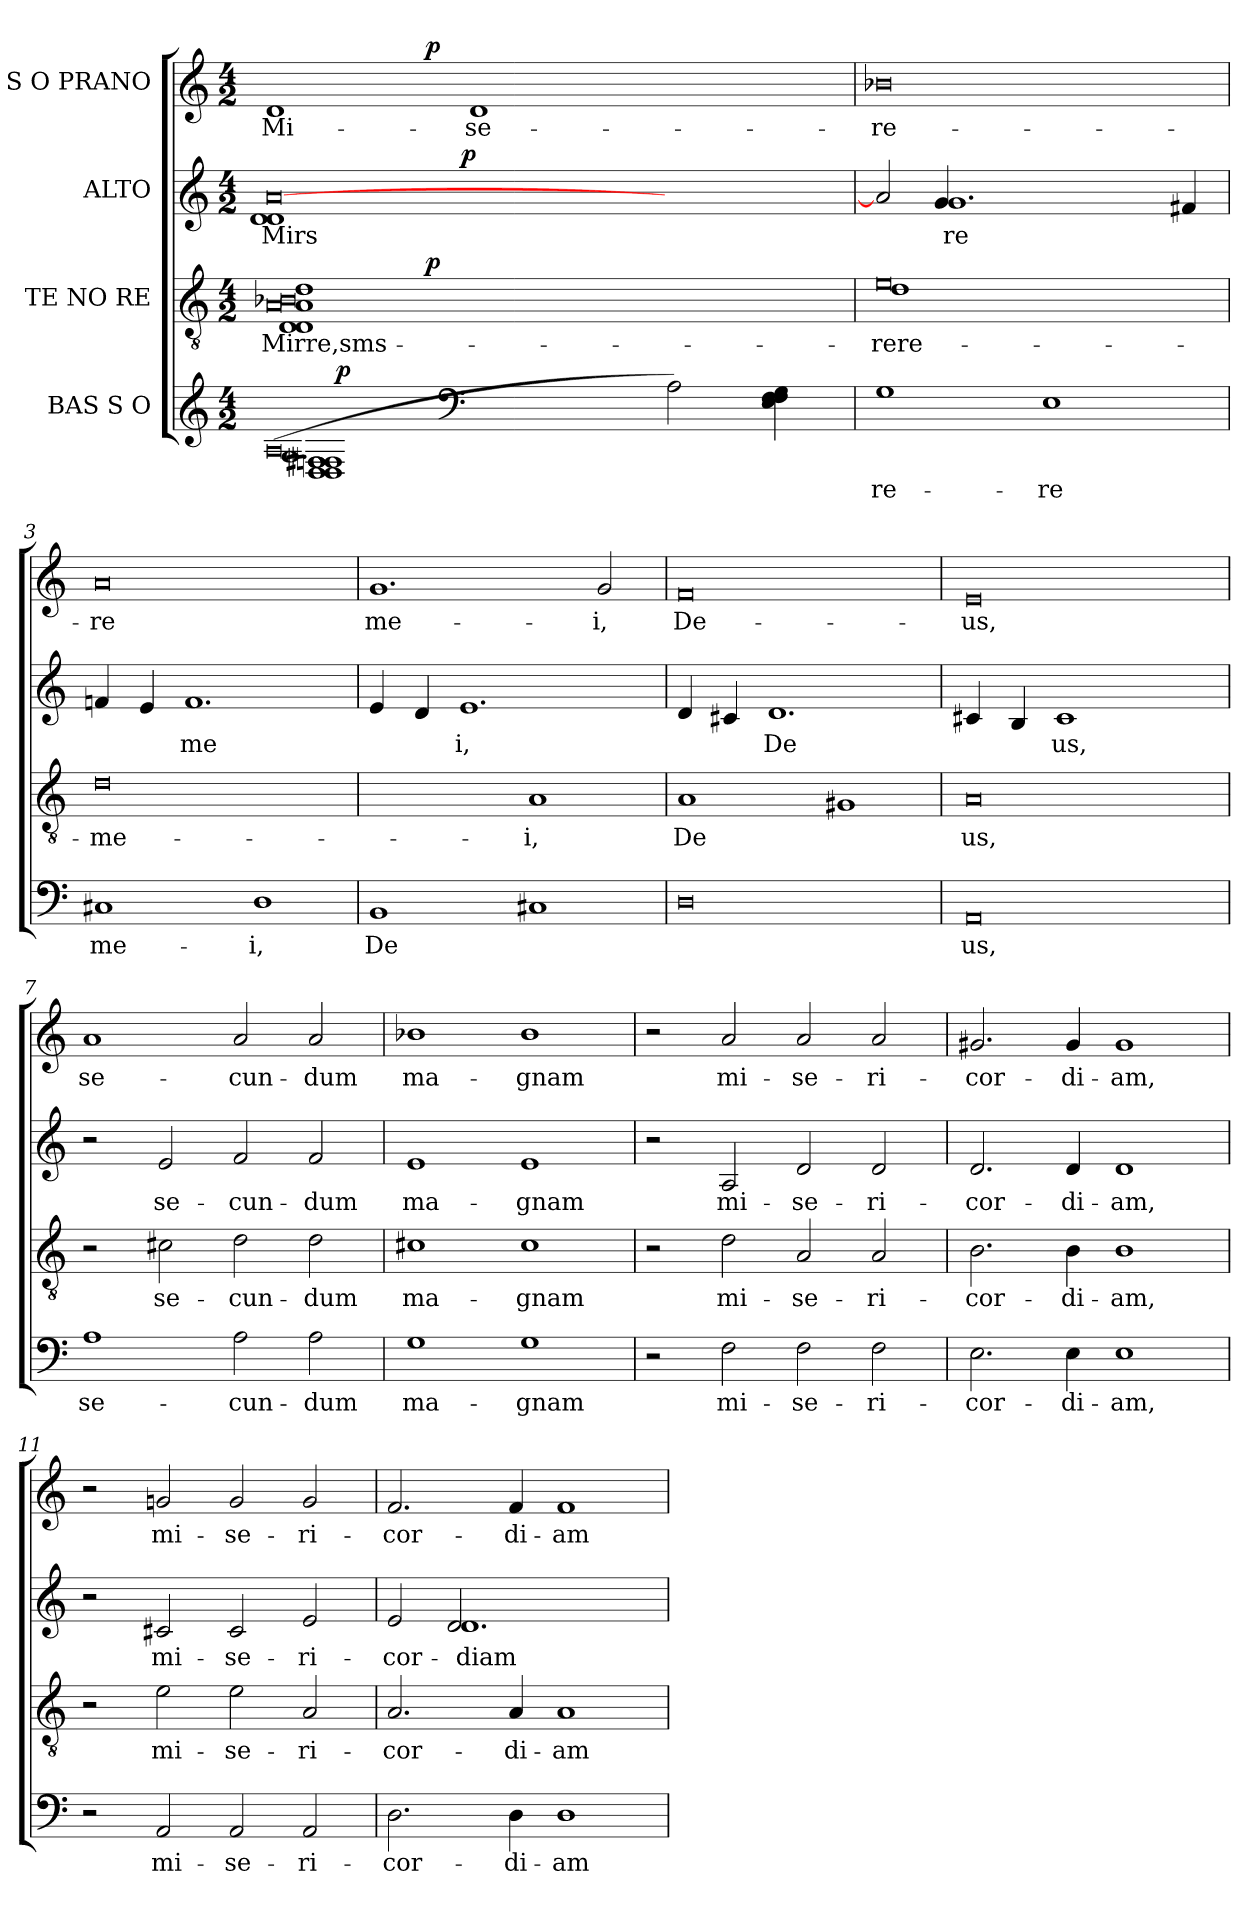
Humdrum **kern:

**kern	**text	**dynam	**kern	**text	**dynam	**kern	**text	**dynam	**kern	**text	**dynam
*part4	*part4	*part4	*part3	*part3	*part3	*part2	*part2	*part2	*part1	*part1	*part1
*staff4	*staff4	*staff4	*staff3	*staff3	*staff3	*staff2	*staff2	*staff2	*staff1	*staff1	*staff1
*I"BAS S O	*	*	*I"TE NO RE	*	*	*I"ALTO	*	*	*I"S O PRANO	*	*
!!LO:PB:g=z
*stria5	*	*	*stria5	*	*	*stria5	*	*	*stria5	*	*
*	*	*	*clefGv2	*	*	*clefG2	*	*	*clefG2	*	*
*k[]	*	*	*k[]	*	*	*k[]	*	*	*k[]	*	*
*C:	*	*	*C:	*	*	*C:	*	*	*C:	*	*
*M4/2	*	*	*M4/2	*	*	*M4/2	*	*	*M4/2	*	*
=1	=1	=1	=1	=1	=1	=1	=1	=1	=1	=1	=1
*^	*	*	*	*	*	*	*	*	*	*	*
!	!	!	!	!	!	!	!	!	!	!LO:TX:b:t=.	!	!
!	!	!	!	!	!	!	!	!	!	!LO:TX:b:t=.	!	!
!	!	!	!	!	!	!	!	!	!	!LO:TX:b:t=.	!	!
!	!	!	!	!	!	!	!	!	!	!LO:TX:b:t=.	!	!
!	!	!	!	!	!	!	!LO:TX:b:t=.	!	!	!	!	!
!	!	!	!	!	!	!	!LO:TX:b:t=.	!	!	!	!	!
!	!	!	!	!	!	!	!LO:TX:b:t=.	!	!	!	!	!
!	!	!	!	!LO:TX:b:t=.	!	!	!	!	!	!	!	!
!LO:N:vis=1	!LO:N:vis=1	!	!	!LO:N:vis=1	!LO:LY:b:cj	!	!LO:N:vis=1	!LO:LY:b:cj	!	!	!LO:LY:b:cj	!
*^	*	*	*	*^	*	*	*^	*	*	*^	*	*
*	*	*^	*	*	*	*^	*	*	*	*^	*	*	*	*	*	*
(>0A	1.G	1F#X 1F# 1F 1D 1D	4...ryy	.	.	0B-X 0A	1A 1D 1D 1d	2ryy	Mirre,sms-	.	[<0a	1d 1d	2ryy	Mirs-	.	1d	2ryy	Mi-	.
!	!	!	!	!	!LO:DY:a	!	!	!	!	!	!	!	!	!	!	!	!	!	!
.	.	.	1ryy	.	p	.	.	.	.	.	.	.	.	.	.	.	.	.	.
.	.	.	.	.	.	.	.	4ryy	.	.	.	.	4ryy	.	.	.	4ryy	.	.
.	.	.	.	.	.	.	.	16ryy	.	.	.	.	8...ryy	.	.	.	16ryy	.	.
.	.	.	.	.	.	.	.	64ryy	.	.	.	.	.	.	.	.	64ryy	.	.
!	!	!	!	!	!	!	!	!	!	!LO:DY:a	!	!	!	!	!	!	!	!	!LO:DY:a
.	.	.	.	.	.	.	.	1ryy	.	p	.	.	.	.	.	.	1ryy	.	p
!	!	!	!	!	!	!	!	!	!	!	!	!	!	!	!LO:DY:a	!	!	!	!
.	.	.	.	.	.	.	.	.	.	.	.	.	1ryy	.	p	.	.	.	.
*clefF4	*	*	*	*	*	*	*	*	*	*	*	*	*	*	*	*	*	*	*
!	!	!	!	!	!	!	!	!	!	!	!	!	!	!	!	!	!	!LO:LY:b:cj	!
.	.	1..ryy	.	.	.	.	2.ryy	.	.	.	.	2.ryy	.	.	.	1d	.	-se-	.
.	.	.	1ryy	.	.	.	.	.	.	.	.	.	.	.	.	.	.	.	.
.	1ryy	.	.	.	.	.	.	.	.	.	.	.	.	.	.	.	.	.	.
.	.	.	.	.	.	.	1ryy	.	.	.	.	1ryy	.	.	.	.	.	.	.
.	.	.	.	.	.	.	.	2ryy	.	.	.	.	.	.	.	.	2ryy	.	.
.	.	.	.	.	.	.	.	.	.	.	.	.	2ryy	.	.	.	.	.	.
2A\)	.	.	.	.	.	2.ryy	.	.	.	.	2.ryy	.	.	.	.	2.ryy	.	.	.
.	.	.	.	.	.	.	.	4ryy	.	.	.	.	.	.	.	.	4ryy	.	.
.	.	.	4ryy	.	.	.	.	.	.	.	.	.	.	.	.	.	.	.	.
.	.	.	.	.	.	.	.	.	.	.	.	.	4ryy	.	.	.	.	.	.
!	!	!	!	!LO:LY:b:cj	!	!	!	!	!	!	!	!	!	!	!	!	!	!	!
4G\ 4F\ 4F\ 4E\	4ryy	.	.	.	.	.	.	.	.	.	.	.	.	.	.	.	.	.	.
.	.	.	.	.	.	.	.	8ryy	.	.	.	.	.	.	.	.	8ryy	.	.
.	.	.	.	.	.	.	.	32.ryy	.	.	.	.	.	.	.	.	32.ryy	.	.
.	.	.	32ryy	.	.	.	.	.	.	.	.	.	.	.	.	.	.	.	.
.	.	.	.	.	.	.	.	.	.	.	.	.	64ryy	.	.	.	.	.	.
!!LO:LB:g=z
=2	=2	=2	=2	=2	=2	=2	=2	=2	=2	=2	=2	=2	=2	=2	=2	=2	=2	=2	=2
!	!	!	!	!LO:LY:b:cj	!	!	!	!	!LO:LY:b:cj	!	!	!	!	!LO:LY:b:cj	!	!	!	!LO:LY:b:cj	!
*v	*v	*v	*v	*	*	*	*	*	*	*	*	*v	*v	*	*	*v	*v	*	*
*	*	*	*	*v	*v	*	*	*	*	*	*	*	*	*
1G	re-	.	0e	1d	-rere-	.	2a/]	2ryy	--	.	0b-X	-re-	.
!	!	!	!	!	!	!	!	!	!LO:LY:b:cj	!	!	!	!
.	.	.	.	.	.	.	1.g	4g/	-re	.	.	.	.
.	.	.	.	.	.	.	.	1.ryy	.	.	.	.	.
!	!LO:LY:b:cj	!	!	!	!	!	!	!	!	!	!	!	!
1E	-re	.	.	4ryy	.	.	.	.	.	.	.	.	.
.	.	.	.	1ryy	.	.	.	.	.	.	.	.	.
!	!	!	!	!	!	!	!	!	!LO:LY:b:cj	!	!	!	!
4ryy	.	.	4ryy	.	.	.	4f#X/	.	.	.	4ryy	.	.
*	*	*	*v	*v	*	*	*	*	*	*	*	*	*
*	*	*	*	*	*	*v	*v	*	*	*	*	*
=3	=3	=3	=3	=3	=3	=3	=3	=3	=3	=3	=3
!	!LO:LY:b:cj	!	!	!LO:LY:b:cj	!	!	!LO:LY:b:cj	!	!	!LO:LY:b:cj	!
1C#X	me-	.	0d	-me-	.	4fn/	.	.	0a	-re	.
!	!	!	!	!	!	!	!LO:LY:b:cj	!	!	!	!
.	.	.	.	.	.	4e/	.	.	.	.	.
!	!	!	!	!	!	!	!LO:LY:b:cj	!	!	!	!
.	.	.	.	.	.	1.f	me-	.	.	.	.
!	!LO:LY:b:cj	!	!	!	!	!	!	!	!	!	!
1D	-i,	.	.	.	.	.	.	.	.	.	.
=4	=4	=4	=4	=4	=4	=4	=4	=4	=4	=4	=4
!	!LO:LY:b:cj	!	!	!	!	!	!LO:LY:b:cj	!	!	!LO:LY:b:cj	!
1BB	De-	.	1ryy	.	.	4e/	--	.	1.g	me-	.
!	!	!	!	!	!	!	!LO:LY:b:cj	!	!	!	!
.	.	.	.	.	.	4d/	--	.	.	.	.
!	!	!	!	!	!	!	!LO:LY:b:cj	!	!	!	!
.	.	.	.	.	.	1.e	-i,	.	.	.	.
!	!LO:LY:b:cj	!	!	!LO:LY:b:cj	!	!	!	!	!	!	!
1C#X	--	.	1A	-i,	.	.	.	.	.	.	.
!	!	!	!	!	!	!	!	!	!	!LO:LY:b:cj	!
.	.	.	.	.	.	.	.	.	2g/	-i,	.
=5	=5	=5	=5	=5	=5	=5	=5	=5	=5	=5	=5
!	!LO:LY:b:cj	!	!	!LO:LY:b:cj	!	!	!LO:LY:b:cj	!	!	!LO:LY:b:cj	!
0D	--	.	1A	De-	.	4d/	.	.	0f	De-	.
!	!	!	!	!	!	!	!LO:LY:b:cj	!	!	!	!
.	.	.	.	.	.	4c#X/	.	.	.	.	.
!	!	!	!	!	!	!	!LO:LY:b:cj	!	!	!	!
.	.	.	.	.	.	1.d	De-	.	.	.	.
!	!	!	!	!LO:LY:b:cj	!	!	!	!	!	!	!
.	.	.	1G#X	--	.	.	.	.	.	.	.
=6	=6	=6	=6	=6	=6	=6	=6	=6	=6	=6	=6
!	!LO:LY:b:cj	!	!	!LO:LY:b:cj	!	!	!LO:LY:b:cj	!	!	!LO:LY:b:cj	!
0AA	-us,	.	0A	-us,	.	4c#X/	--	.	0e	-us,	.
!	!	!	!	!	!	!	!LO:LY:b:cj	!	!	!	!
.	.	.	.	.	.	4B/	--	.	.	.	.
!	!	!	!	!	!	!	!LO:LY:b:cj	!	!	!	!
.	.	.	.	.	.	1c#	-us,	.	.	.	.
.	.	.	.	.	.	2ryy	.	.	.	.	.
!!LO:PB:g=z
=7	=7	=7	=7	=7	=7	=7	=7	=7	=7	=7	=7
!	!LO:LY:b:cj	!	!	!	!	!	!	!	!	!LO:LY:b:cj	!
1A	se-	.	2r	.	.	2r	.	.	1a	se-	.
!	!	!	!	!LO:LY:b:cj	!	!	!LO:LY:b:cj	!	!	!	!
.	.	.	2c#X\	se-	.	2e/	se-	.	.	.	.
!	!LO:LY:b:cj	!	!	!LO:LY:b:cj	!	!	!LO:LY:b:cj	!	!	!LO:LY:b:cj	!
2A\	-cun-	.	2d\	-cun-	.	2f/	-cun-	.	2a/	-cun-	.
!	!LO:LY:b:cj	!	!	!LO:LY:b:cj	!	!	!LO:LY:b:cj	!	!	!LO:LY:b:cj	!
2A\	-dum	.	2d\	-dum	.	2f/	-dum	.	2a/	-dum	.
=8	=8	=8	=8	=8	=8	=8	=8	=8	=8	=8	=8
!	!LO:LY:b:cj	!	!	!LO:LY:b:cj	!	!	!LO:LY:b:cj	!	!	!LO:LY:b:cj	!
1G	ma-	.	1c#X	ma-	.	1e	ma-	.	1b-X	ma-	.
!	!LO:LY:b:cj	!	!	!LO:LY:b:cj	!	!	!LO:LY:b:cj	!	!	!LO:LY:b:cj	!
1G	-gnam	.	1c#	-gnam	.	1e	-gnam	.	1b-	-gnam	.
=9	=9	=9	=9	=9	=9	=9	=9	=9	=9	=9	=9
2r	.	.	2r	.	.	2r	.	.	2r	.	.
!	!LO:LY:b:cj	!	!	!LO:LY:b:cj	!	!	!LO:LY:b:cj	!	!	!LO:LY:b:cj	!
2F\	mi-	.	2d\	mi-	.	2A/	mi-	.	2a/	mi-	.
!	!LO:LY:b:cj	!	!	!LO:LY:b:cj	!	!	!LO:LY:b:cj	!	!	!LO:LY:b:cj	!
2F\	-se-	.	2A/	-se-	.	2d/	-se-	.	2a/	-se-	.
!	!LO:LY:b:cj	!	!	!LO:LY:b:cj	!	!	!LO:LY:b:cj	!	!	!LO:LY:b:cj	!
2F\	-ri-	.	2A/	-ri-	.	2d/	-ri-	.	2a/	-ri-	.
=10	=10	=10	=10	=10	=10	=10	=10	=10	=10	=10	=10
!	!LO:LY:b:cj	!	!	!LO:LY:b:cj	!	!	!LO:LY:b:cj	!	!	!LO:LY:b:cj	!
2.E\	-cor-	.	2.B\	-cor-	.	2.d/	-cor-	.	2.g#X/	-cor-	.
!	!LO:LY:b:cj	!	!	!LO:LY:b:cj	!	!	!LO:LY:b:cj	!	!	!LO:LY:b:cj	!
4E\	-di-	.	4B\	-di-	.	4d/	-di-	.	4g#/	-di-	.
!	!LO:LY:b:cj	!	!	!LO:LY:b:cj	!	!	!LO:LY:b:cj	!	!	!LO:LY:b:cj	!
1E	-am,	.	1B	-am,	.	1d	-am,	.	1g#	-am,	.
=11	=11	=11	=11	=11	=11	=11	=11	=11	=11	=11	=11
2r	.	.	2r	.	.	2r	.	.	2r	.	.
!	!LO:LY:b:cj	!	!	!LO:LY:b:cj	!	!	!LO:LY:b:cj	!	!	!LO:LY:b:cj	!
2AA/	mi-	.	2e\	mi-	.	2c#X/	mi-	.	2gn/	mi-	.
!	!LO:LY:b:cj	!	!	!LO:LY:b:cj	!	!	!LO:LY:b:cj	!	!	!LO:LY:b:cj	!
2AA/	-se-	.	2e\	-se-	.	2c#/	-se-	.	2g/	-se-	.
!	!LO:LY:b:cj	!	!	!LO:LY:b:cj	!	!	!LO:LY:b:cj	!	!	!LO:LY:b:cj	!
2AA/	-ri-	.	2A/	-ri-	.	2e/	-ri-	.	2g/	-ri-	.
=12	=12	=12	=12	=12	=12	=12	=12	=12	=12	=12	=12
!	!LO:LY:b:cj	!	!	!LO:LY:b:cj	!	!	!LO:LY:b:cj	!	!	!LO:LY:b:cj	!
*	*	*	*	*	*	*^	*	*	*	*	*
2.D\	-cor-	.	2.A/	-cor-	.	2e/	2ryy	-cor-	.	2.f/	-cor-	.
!	!	!	!	!	!	!	!	!LO:LY:b:cj	!	!	!	!
.	.	.	.	.	.	1.d	2d/	-diam-	.	.	.	.
!	!LO:LY:b:cj	!	!	!LO:LY:b:cj	!	!	!	!	!	!	!LO:LY:b:cj	!
4D\	-di-	.	4A/	-di-	.	.	.	.	.	4f/	-di-	.
!	!LO:LY:b:cj	!	!	!LO:LY:b:cj	!	!	!	!	!	!	!LO:LY:b:cj	!
1D	-am	.	1A	-am	.	.	1ryy	.	.	1f	-am	.
*	*	*	*	*	*	*v	*v	*	*	*	*	*
=	=	=	=	=	=	=	=	=	=	=	=
*-	*-	*-	*-	*-	*-	*-	*-	*-	*-	*-	*-
